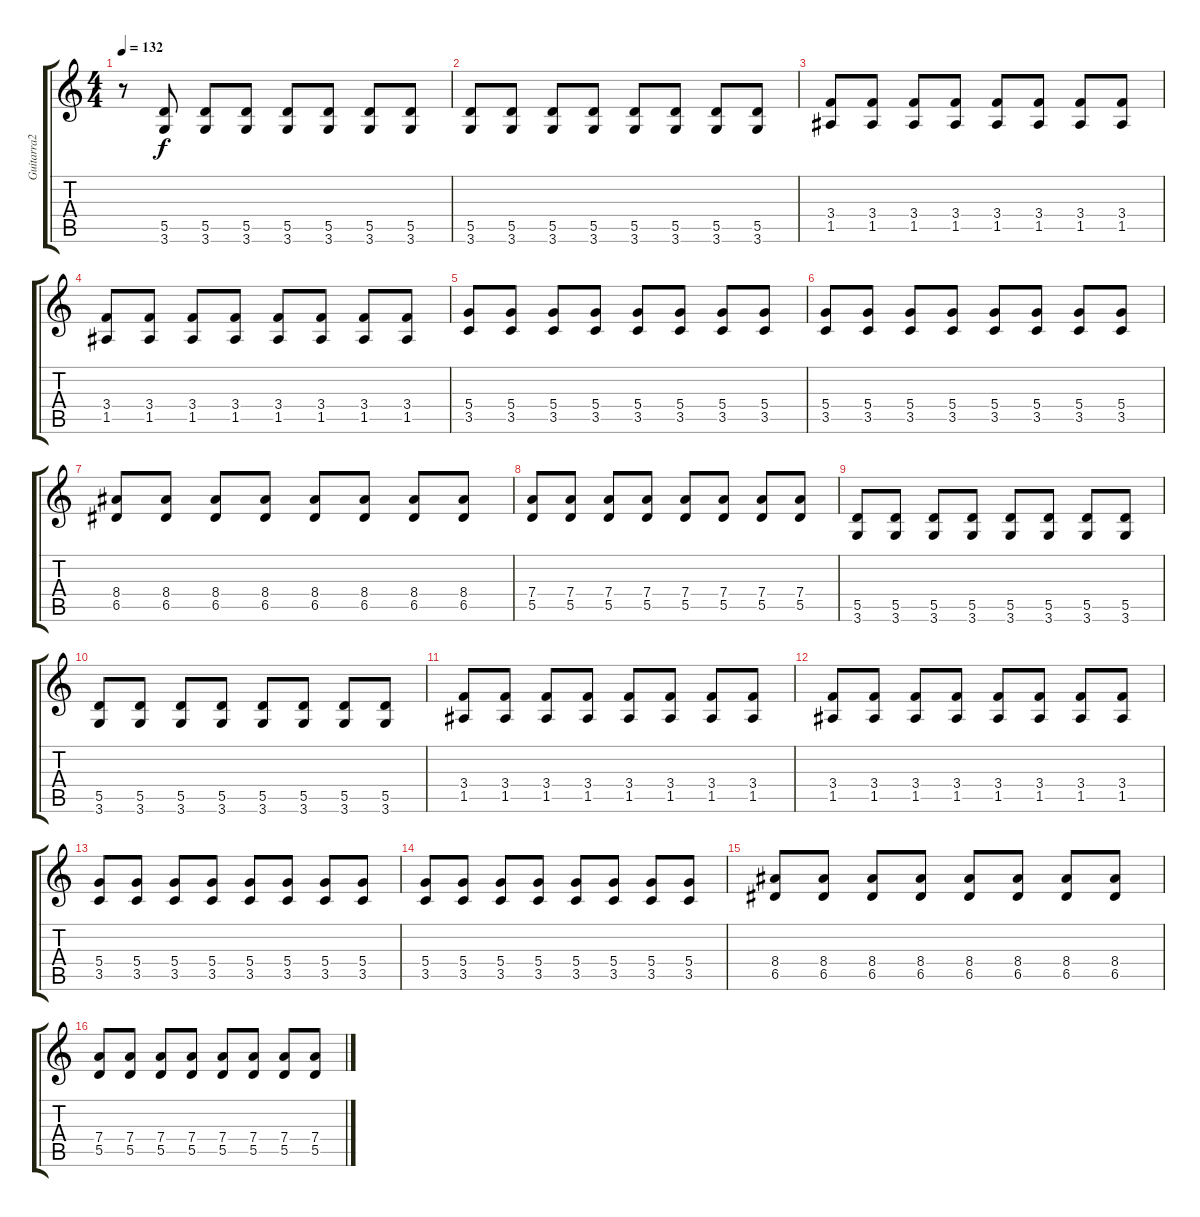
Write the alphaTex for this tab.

\track ("Guitarra2" "Guitarra2") {instrument distortionguitar}
\staff {score tabs}
\tuning (E4 B3 G3 D3 A2 E2) {hide}
\ts (4 4)
\tempo 132
\tempo 135
\tempo 132
\clef g2
\ks c
r.8{dy f instrument distortionguitar} (5.5 3.6).8 (5.5 3.6).8 (5.5 3.6).8 (5.5 3.6).8 (5.5 3.6).8 (5.5 3.6).8 (5.5 3.6).8 |
(5.5 3.6).8 (5.5 3.6).8 (5.5 3.6).8 (5.5 3.6).8 (5.5 3.6).8 (5.5 3.6).8 (5.5 3.6).8 (5.5 3.6).8 |
(3.4 1.5).8 (3.4 1.5).8 (3.4 1.5).8 (3.4 1.5).8 (3.4 1.5).8 (3.4 1.5).8 (3.4 1.5).8 (3.4 1.5).8 |
(3.4 1.5).8 (3.4 1.5).8 (3.4 1.5).8 (3.4 1.5).8 (3.4 1.5).8 (3.4 1.5).8 (3.4 1.5).8 (3.4 1.5).8 |
(5.4 3.5).8 (5.4 3.5).8 (5.4 3.5).8 (5.4 3.5).8 (5.4 3.5).8 (5.4 3.5).8 (5.4 3.5).8 (5.4 3.5).8 |
(5.4 3.5).8 (5.4 3.5).8 (5.4 3.5).8 (5.4 3.5).8 (5.4 3.5).8 (5.4 3.5).8 (5.4 3.5).8 (5.4 3.5).8 |
(8.4 6.5).8 (8.4 6.5).8 (8.4 6.5).8 (8.4 6.5).8 (8.4 6.5).8 (8.4 6.5).8 (8.4 6.5).8 (8.4 6.5).8 |
(7.4 5.5).8 (7.4 5.5).8 (7.4 5.5).8 (7.4 5.5).8 (7.4 5.5).8 (7.4 5.5).8 (7.4 5.5).8 (7.4 5.5).8 |
(5.5 3.6).8 (5.5 3.6).8 (5.5 3.6).8 (5.5 3.6).8 (5.5 3.6).8 (5.5 3.6).8 (5.5 3.6).8 (5.5 3.6).8 |
(5.5 3.6).8 (5.5 3.6).8 (5.5 3.6).8 (5.5 3.6).8 (5.5 3.6).8 (5.5 3.6).8 (5.5 3.6).8 (5.5 3.6).8 |
(3.4 1.5).8 (3.4 1.5).8 (3.4 1.5).8 (3.4 1.5).8 (3.4 1.5).8 (3.4 1.5).8 (3.4 1.5).8 (3.4 1.5).8 |
(3.4 1.5).8 (3.4 1.5).8 (3.4 1.5).8 (3.4 1.5).8 (3.4 1.5).8 (3.4 1.5).8 (3.4 1.5).8 (3.4 1.5).8 |
(5.4 3.5).8 (5.4 3.5).8 (5.4 3.5).8 (5.4 3.5).8 (5.4 3.5).8 (5.4 3.5).8 (5.4 3.5).8 (5.4 3.5).8 |
(5.4 3.5).8 (5.4 3.5).8 (5.4 3.5).8 (5.4 3.5).8 (5.4 3.5).8 (5.4 3.5).8 (5.4 3.5).8 (5.4 3.5).8 |
(8.4 6.5).8 (8.4 6.5).8 (8.4 6.5).8 (8.4 6.5).8 (8.4 6.5).8 (8.4 6.5).8 (8.4 6.5).8 (8.4 6.5).8 |
(7.4 5.5).8 (7.4 5.5).8 (7.4 5.5).8 (7.4 5.5).8 (7.4 5.5).8 (7.4 5.5).8 (7.4 5.5).8 (7.4 5.5).8
